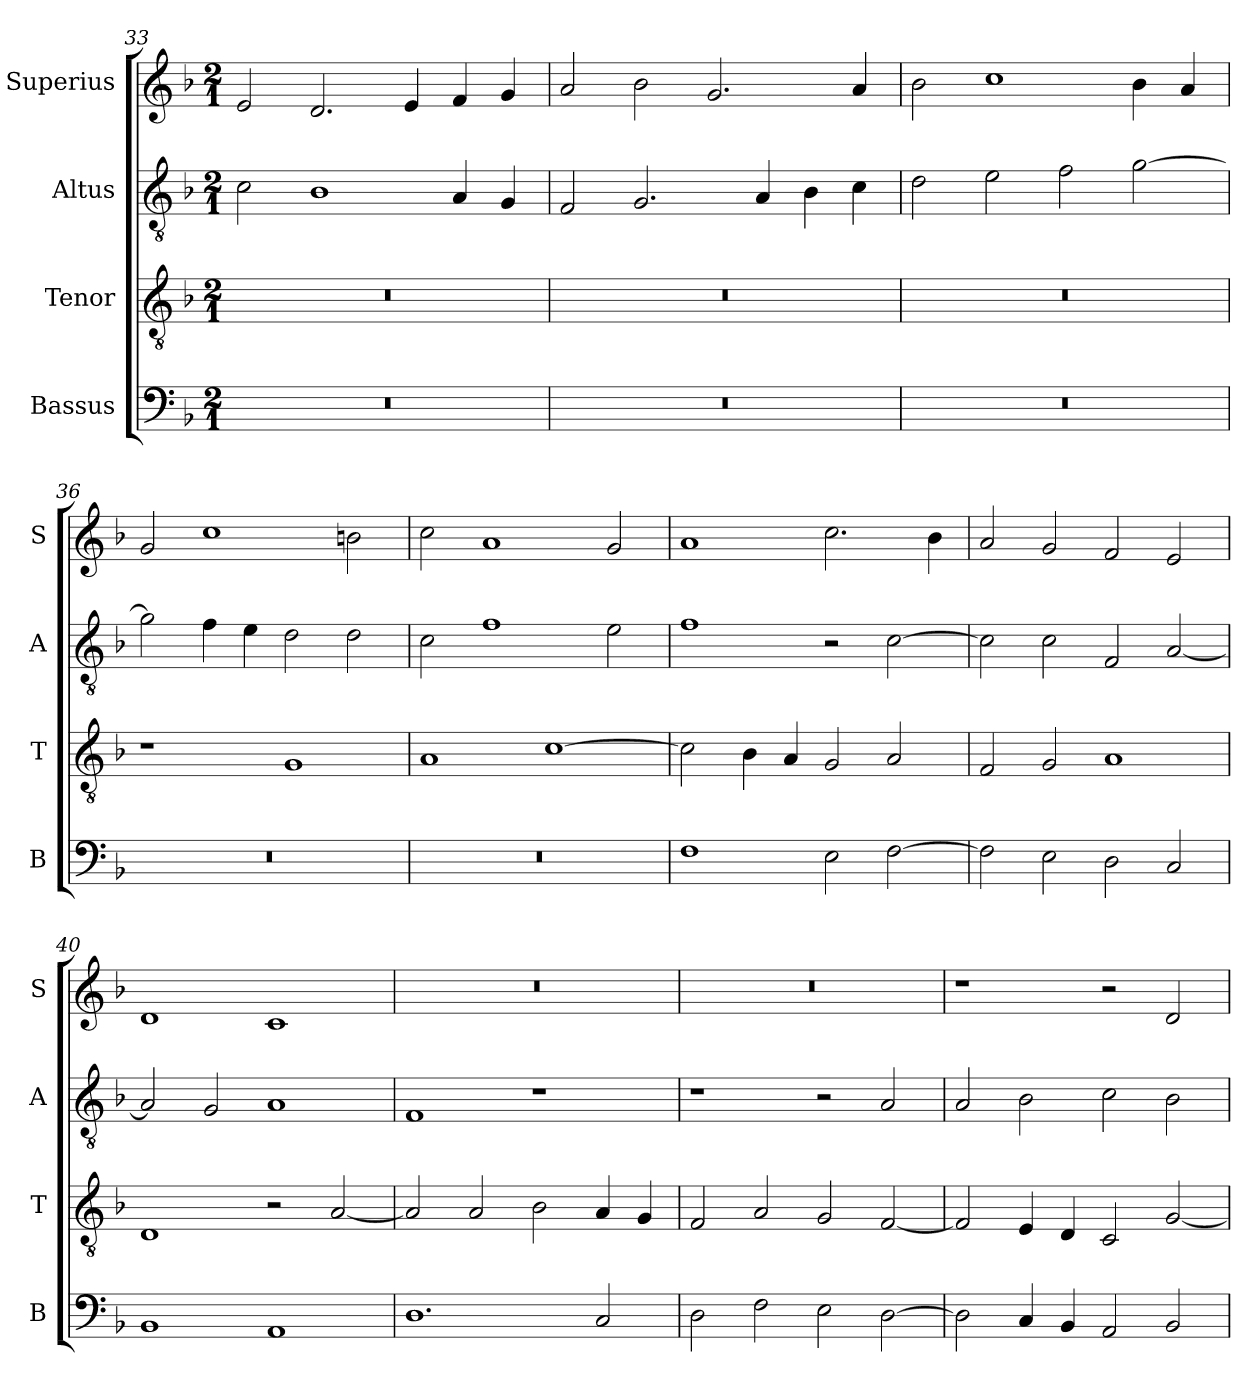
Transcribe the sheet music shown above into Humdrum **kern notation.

**kern	**kern	**kern	**kern
*part4	*part3	*part2	*part1
*staff4	*staff3	*staff2	*staff1
*I"Bassus	*I"Tenor	*I"Altus	*I"Superius
*I'B	*I'T	*I'A	*I'S
*clefF4	*clefGv2	*clefGv2	*clefG2
*k[b-]	*k[b-]	*k[b-]	*k[b-]
*F:	*F:	*F:	*F:
*M2/1	*M2/1	*M2/1	*M2/1
=33	=33	=33	=33
0r	0r	2c	2e
.	.	1B-	2.d
.	.	.	4e
.	.	4A	4f
.	.	4G	4g
=34	=34	=34	=34
0r	0r	2F	2a
.	.	2.G	2b-
.	.	.	2.g
.	.	4A	.
.	.	4B-	.
.	.	4c	4a
=35	=35	=35	=35
0r	0r	2d	2b-
.	.	2e	1cc
.	.	2f	.
.	.	[2g	4b-
.	.	.	4a
=36	=36	=36	=36
0r	1r	2g]	2g
.	.	4f	1cc
.	.	4e	.
.	1G	2d	.
.	.	2d	2bn
=37	=37	=37	=37
0r	1A	2c	2cc
.	.	1f	1a
.	[1c	.	.
.	.	2e	2g
=38	=38	=38	=38
1F	2c]	1f	1a
.	4B-	.	.
.	4A	.	.
2E	2G	2r	2.cc
[2F	2A	[2c	.
.	.	.	4b-
=39	=39	=39	=39
2F]	2F	2c]	2a
2E	2G	2c	2g
2D	1A	2F	2f
2C	.	[2A	2e
=40	=40	=40	=40
1BB-	1D	2A]	1d
.	.	2G	.
1AA	2r	1A	1c
.	[2A	.	.
=41	=41	=41	=41
1.D	2A]	1F	0r
.	2A	.	.
.	2B-	1r	.
2C	4A	.	.
.	4G	.	.
=42	=42	=42	=42
2D	2F	1r	0r
2F	2A	.	.
2E	2G	2r	.
[2D	[2F	2A	.
=43	=43	=43	=43
2D]	2F]	2A	1r
4C	4E	2B-	.
4BB-	4D	.	.
2AA	2C	2c	2r
2BB-	[2G	2B-	2d
=	=	=	=
*-	*-	*-	*-
